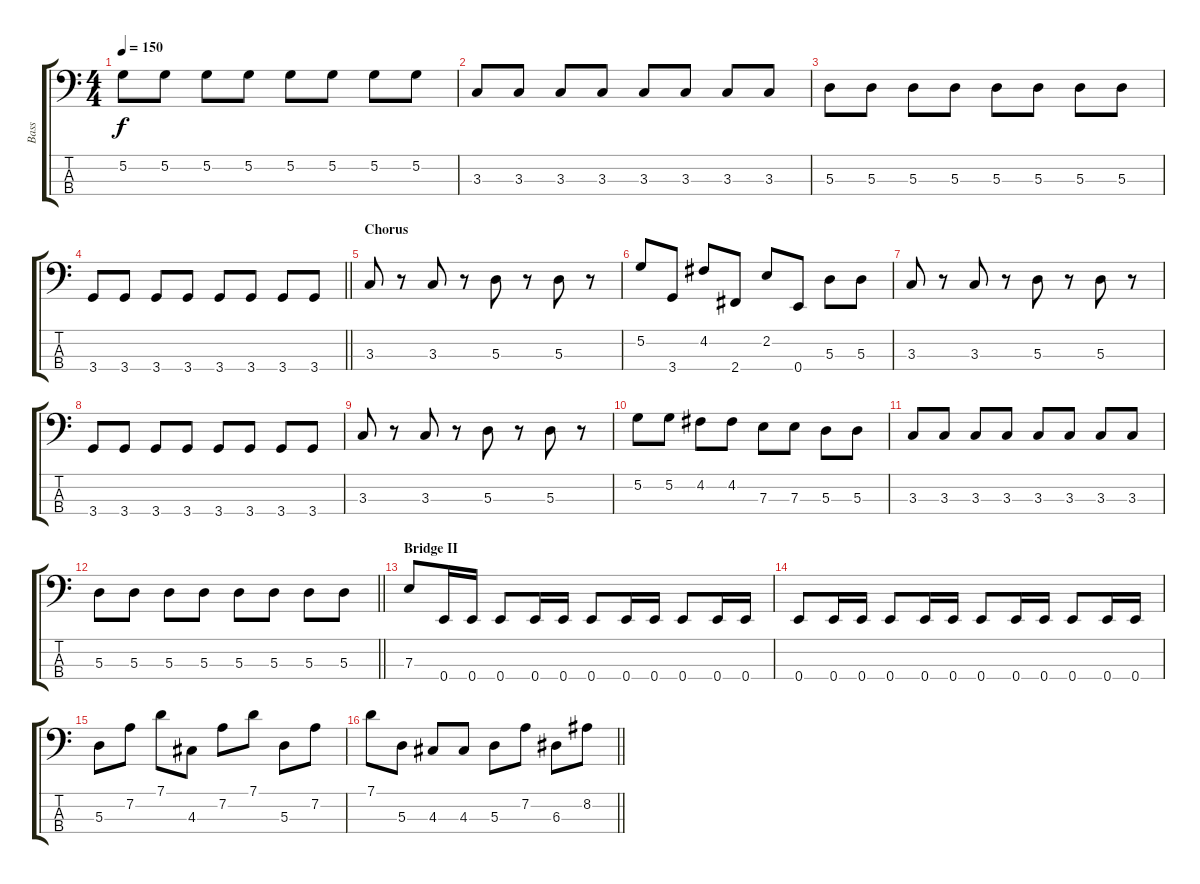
\track ("Bass" "Bass") {instrument electricbassfinger}
\staff {score tabs}
\tuning (G2 D2 A1 E1) {hide}
\ts (4 4)
\tempo 150
\clef f4
\ks c
5.2.8{dy f} 5.2.8 5.2.8 5.2.8 5.2.8 5.2.8 5.2.8 5.2.8 |
3.3.8 3.3.8 3.3.8 3.3.8 3.3.8 3.3.8 3.3.8 3.3.8 |
5.3.8 5.3.8 5.3.8 5.3.8 5.3.8 5.3.8 5.3.8 5.3.8 |
\barLineRight lightlight
3.4.8 3.4.8 3.4.8 3.4.8 3.4.8 3.4.8 3.4.8 3.4.8 |
\section ("" "Chorus")
3.3.8 r.8 3.3.8 r.8 5.3.8 r.8 5.3.8 r.8 |
5.2.8 3.4.8 4.2.8 2.4.8 2.2.8 0.4.8 5.3.8 5.3.8 |
3.3.8 r.8 3.3.8 r.8 5.3.8 r.8 5.3.8 r.8 |
3.4.8 3.4.8 3.4.8 3.4.8 3.4.8 3.4.8 3.4.8 3.4.8 |
3.3.8 r.8 3.3.8 r.8 5.3.8 r.8 5.3.8 r.8 |
5.2.8 5.2.8 4.2.8 4.2.8 7.3.8 7.3.8 5.3.8 5.3.8 |
3.3.8 3.3.8 3.3.8 3.3.8 3.3.8 3.3.8 3.3.8 3.3.8 |
\barLineRight lightlight
5.3.8 5.3.8 5.3.8 5.3.8 5.3.8 5.3.8 5.3.8 5.3.8 |
\section ("" "Bridge II")
7.3.8 0.4.16 0.4.16 0.4.8 0.4.16 0.4.16 0.4.8 0.4.16 0.4.16 0.4.8 0.4.16 0.4.16 |
0.4.8 0.4.16 0.4.16 0.4.8 0.4.16 0.4.16 0.4.8 0.4.16 0.4.16 0.4.8 0.4.16 0.4.16 |
5.3.8 7.2.8 7.1.8 4.3.8 7.2.8 7.1.8 5.3.8 7.2.8 |
\barLineRight lightlight
7.1.8 5.3.8 4.3.8 4.3.8 5.3.8 7.2.8 6.3.8 8.2.8
